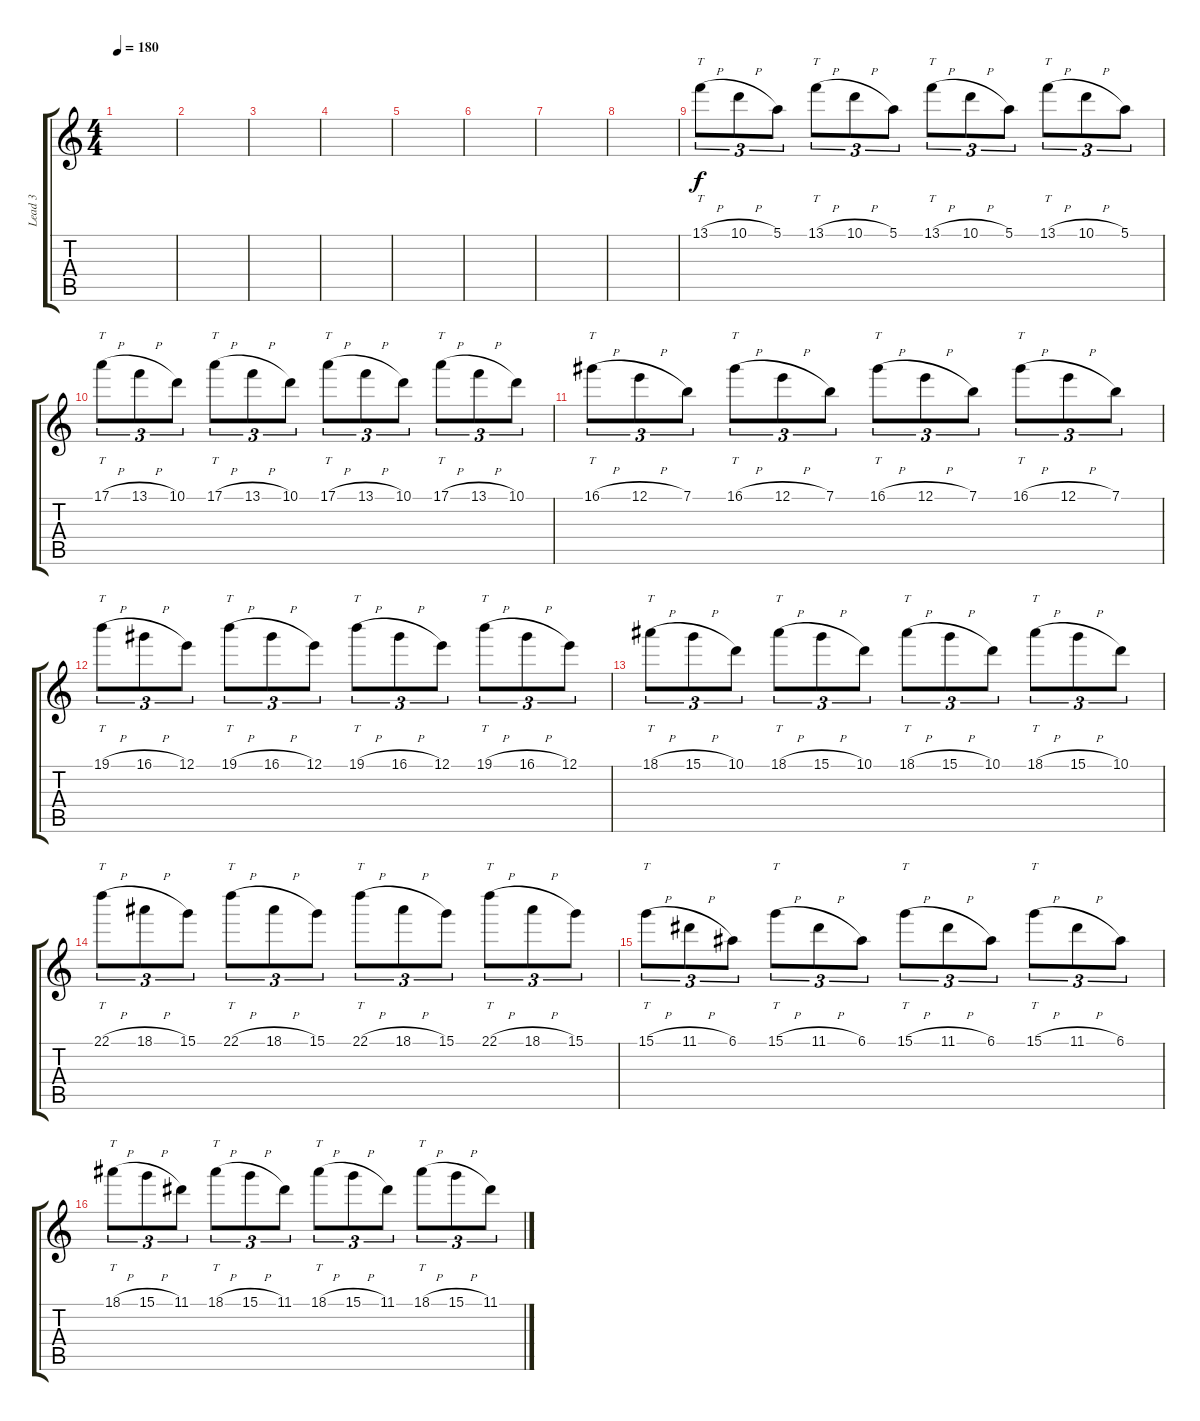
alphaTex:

\track ("Lead 3" "Lead 3") {instrument overdrivenguitar}
\staff {score tabs}
\tuning (E4 B3 G3 D3 A2 D2) {hide}
\ts (4 4)
\tempo 180
\clef g2
\ks c
|
|
|
|
|
|
|
|
13.1{h}.8{tt tu (3 2)} 10.1{h}.8{tu (3 2)} 5.1.8{tu (3 2)} 13.1{h}.8{tt tu (3 2)} 10.1{h}.8{tu (3 2)} 5.1.8{tu (3 2)} 13.1{h}.8{tt tu (3 2)} 10.1{h}.8{tu (3 2)} 5.1.8{tu (3 2)} 13.1{h}.8{tt tu (3 2)} 10.1{h}.8{tu (3 2)} 5.1.8{tu (3 2)} |
17.1{h}.8{tt tu (3 2)} 13.1{h}.8{tu (3 2)} 10.1.8{tu (3 2)} 17.1{h}.8{tt tu (3 2)} 13.1{h}.8{tu (3 2)} 10.1.8{tu (3 2)} 17.1{h}.8{tt tu (3 2)} 13.1{h}.8{tu (3 2)} 10.1.8{tu (3 2)} 17.1{h}.8{tt tu (3 2)} 13.1{h}.8{tu (3 2)} 10.1.8{tu (3 2)} |
16.1{h}.8{tt tu (3 2)} 12.1{h}.8{tu (3 2)} 7.1.8{tu (3 2)} 16.1{h}.8{tt tu (3 2)} 12.1{h}.8{tu (3 2)} 7.1.8{tu (3 2)} 16.1{h}.8{tt tu (3 2)} 12.1{h}.8{tu (3 2)} 7.1.8{tu (3 2)} 16.1{h}.8{tt tu (3 2)} 12.1{h}.8{tu (3 2)} 7.1.8{tu (3 2)} |
19.1{h}.8{tt tu (3 2)} 16.1{h}.8{tu (3 2)} 12.1.8{tu (3 2)} 19.1{h}.8{tt tu (3 2)} 16.1{h}.8{tu (3 2)} 12.1.8{tu (3 2)} 19.1{h}.8{tt tu (3 2)} 16.1{h}.8{tu (3 2)} 12.1.8{tu (3 2)} 19.1{h}.8{tt tu (3 2)} 16.1{h}.8{tu (3 2)} 12.1.8{tu (3 2)} |
18.1{h}.8{tt tu (3 2)} 15.1{h}.8{tu (3 2)} 10.1.8{tu (3 2)} 18.1{h}.8{tt tu (3 2)} 15.1{h}.8{tu (3 2)} 10.1.8{tu (3 2)} 18.1{h}.8{tt tu (3 2)} 15.1{h}.8{tu (3 2)} 10.1.8{tu (3 2)} 18.1{h}.8{tt tu (3 2)} 15.1{h}.8{tu (3 2)} 10.1.8{tu (3 2)} |
22.1{h}.8{tt tu (3 2)} 18.1{h}.8{tu (3 2)} 15.1.8{tu (3 2)} 22.1{h}.8{tt tu (3 2)} 18.1{h}.8{tu (3 2)} 15.1.8{tu (3 2)} 22.1{h}.8{tt tu (3 2)} 18.1{h}.8{tu (3 2)} 15.1.8{tu (3 2)} 22.1{h}.8{tt tu (3 2)} 18.1{h}.8{tu (3 2)} 15.1.8{tu (3 2)} |
15.1{h}.8{tt tu (3 2)} 11.1{h}.8{tu (3 2)} 6.1.8{tu (3 2)} 15.1{h}.8{tt tu (3 2)} 11.1{h}.8{tu (3 2)} 6.1.8{tu (3 2)} 15.1{h}.8{tt tu (3 2)} 11.1{h}.8{tu (3 2)} 6.1.8{tu (3 2)} 15.1{h}.8{tt tu (3 2)} 11.1{h}.8{tu (3 2)} 6.1.8{tu (3 2)} |
18.1{h}.8{tt tu (3 2)} 15.1{h}.8{tu (3 2)} 11.1.8{tu (3 2)} 18.1{h}.8{tt tu (3 2)} 15.1{h}.8{tu (3 2)} 11.1.8{tu (3 2)} 18.1{h}.8{tt tu (3 2)} 15.1{h}.8{tu (3 2)} 11.1.8{tu (3 2)} 18.1{h}.8{tt tu (3 2)} 15.1{h}.8{tu (3 2)} 11.1.8{tu (3 2)}
